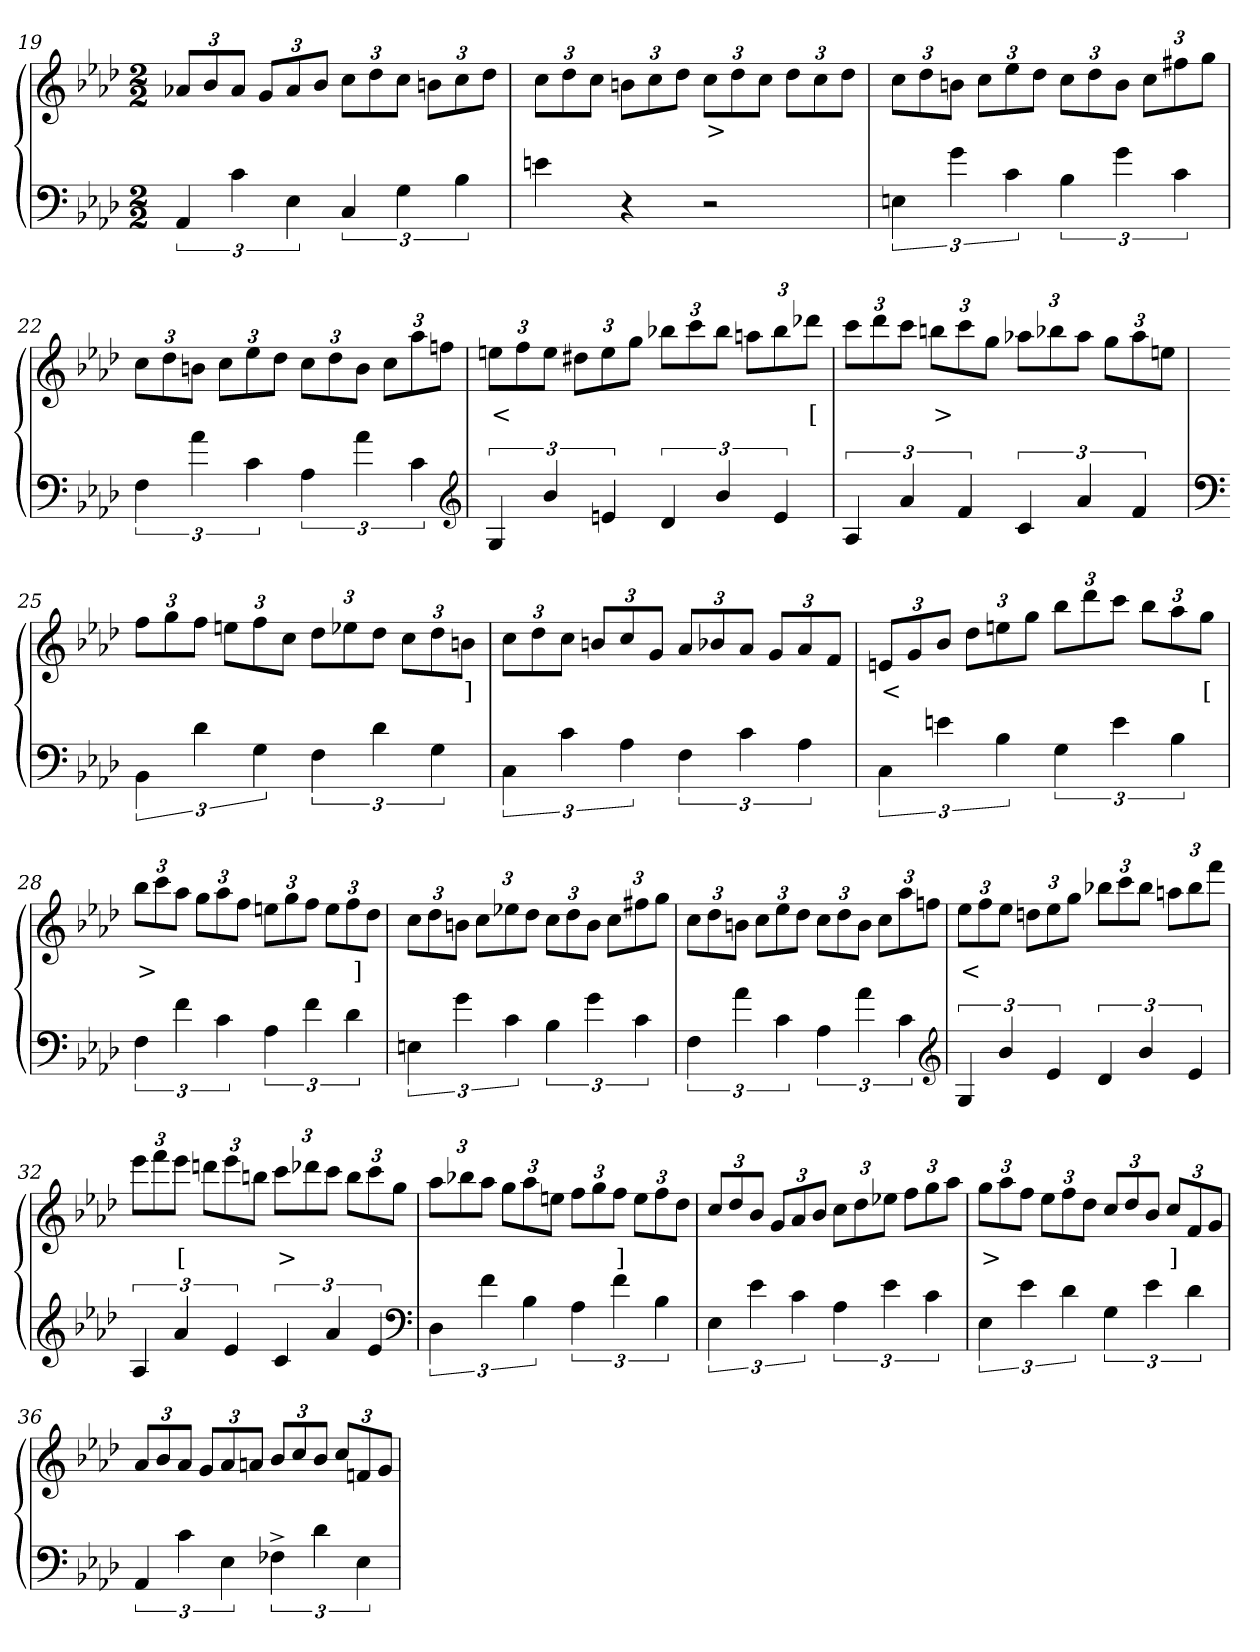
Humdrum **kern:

**kern	**kern	**text
*part2	*part1	*part1
*staff2	*staff1	*staff1
*clefF4	*clefG2	*
*k[b-e-a-d-]	*k[b-e-a-d-]	*
*M2/2	*M2/2	*
=19	=19	=19
6AA-	12a-XL	.
.	12b-	.
6c	12a-J	.
.	12gL	.
6E-	12a-	.
.	12b-J	.
6C	12ccL	.
.	12dd-	.
6G	12ccJ	.
.	12bnL	.
6B-	12cc	.
.	12dd-J	.
=20	=20	=20
4en	12ccL	.
.	12dd-	.
.	12ccJ	.
4r	12bnL	.
.	12cc	.
.	12dd-J	.
2r	12ccL	>
.	12dd-	.
.	12ccJ	.
.	12dd-L	.
.	12cc	.
.	12dd-J	.
=21	=21	=21
6En	12ccL	.
.	12dd-	.
6g	12bnJ	.
.	12ccL	.
6c	12ee-	.
.	12dd-J	.
6B-	12ccL	.
.	12dd-	.
6g	12bJ	.
.	12ccL	.
6c	12ff#X	.
.	12ggJ	.
=22	=22	=22
6F	12ccL	.
.	12dd-	.
6a-	12bnJ	.
.	12ccL	.
6c	12ee-	.
.	12dd-J	.
6A-	12ccL	.
.	12dd-	.
6a-	12bJ	.
.	12ccL	.
6c	12aa-	.
.	12ffnJ	.
*clefG2	*	*
=23	=23	=23
6G	12eenL	<
.	12ff	.
6b-/	12eeJ	.
.	12dd#XL	.
6en	12ee	.
.	12ggJ	.
6d-	12bb-XL	.
.	12ccc	.
6b-/	12bb-J	.
.	12aanL	.
6e	12bb-	.
.	12ddd-XJ	[
=24	=24	=24
6A-	12cccL	.
.	12ddd-	.
6a-	12cccJ	.
.	12bbnL	>
6f	12ccc	.
.	12ggJ	.
6c	12aa-XL	.
.	12bb-X	.
6a-	12aa-J	.
.	12ggL	.
6f	12aa-	.
.	12eenJ	.
=25	=25	=25
*clefF4	*	*
6BB-\	12ffL	.
.	12gg	.
6d-	12ffJ	.
.	12eenL	.
6G	12ff	.
.	12ccJ	.
6F	12dd-L	.
.	12ee-X	.
6d-	12dd-J	.
.	12ccL	.
6G	12dd-	.
.	12bnJ	]
=26	=26	=26
6C\	12ccL	.
.	12dd-	.
6c	12ccJ	.
.	12bnL	.
6A-	12cc	.
.	12gJ	.
6F	12a-L	.
.	12b-X	.
6c	12a-J	.
.	12gL	.
6A-	12a-	.
.	12fJ	.
=27	=27	=27
6C\	12enL	<
.	12g	.
6en	12b-J	.
.	12dd-L	.
6B-	12een	.
.	12ggJ	.
6G	12bb-L	.
.	12ddd-	.
6e	12cccJ	.
.	12bb-L	.
6B-	12aa-	.
.	12ggJ	[
=28	=28	=28
6F	12bb-L	>
.	12ccc	.
6f	12aa-J	.
.	12ggL	.
6c	12aa-	.
.	12ffJ	.
6A-	12eenL	.
.	12gg	.
6f	12ffJ	.
.	12eeL	.
6d-	12ff	.
.	12dd-J	]
=29	=29	=29
6En	12ccL	.
.	12dd-	.
6g	12bnJ	.
.	12ccL	.
6c	12ee-X	.
.	12dd-J	.
6B-	12ccL	.
.	12dd-	.
6g	12bJ	.
.	12ccL	.
6c	12ff#X	.
.	12ggJ	.
=30	=30	=30
6F	12ccL	.
.	12dd-	.
6a-	12bnJ	.
.	12ccL	.
6c	12ee-	.
.	12dd-J	.
6A-	12ccL	.
.	12dd-	.
6a-	12bJ	.
.	12ccL	.
6c	12aa-	.
.	12ffnJ	.
*clefG2	*	*
=31	=31	=31
6G	12ee-L	<
.	12ff	.
6b-/	12ee-J	.
.	12ddnL	.
6e-	12ee-	.
.	12ggJ	.
6d-	12bb-XL	.
.	12ccc	.
6b-/	12bb-J	.
.	12aanL	.
6e-	12bb-	.
.	12fffJ	.
=32	=32	=32
6A-	12eee-L	.
.	12fff	.
6a-	12eee-J	[
.	12dddnL	.
6e-	12eee-	.
.	12bbnJ	.
6c	12cccL	>
.	12ddd-X	.
6a-	12cccJ	.
.	12bbL	.
6e-	12ccc	.
.	12ggJ	.
*clefF4	*	*
=33	=33	=33
6D-	12aa-L	.
.	12bb-X	.
6f	12aa-J	.
.	12ggL	.
6B-	12aa-	.
.	12eenJ	.
6A-	12ffL	.
.	12gg	.
6f	12ffJ	]
.	12eeL	.
6B-	12ff	.
.	12dd-J	.
=34	=34	=34
6E-	12cc/L	.
.	12dd-	.
6e-	12b-J	.
.	12gL	.
6c	12a-	.
.	12b-J	.
6A-	12ccL	.
.	12dd-	.
6e-	12ee-XJ	.
.	12ffL	.
6c	12gg	.
.	12aa-J	.
=35	=35	=35
6E-	12ggL	>
.	12aa-	.
6e-	12ffJ	.
.	12ee-L	.
6d-	12ff	.
.	12dd-J	.
6G	12ccL	.
.	12dd-/	.
6e-	12b-J	.
.	12ccL	]
6d-	12f	.
.	12gJ	.
=36	=36	=36
6AA-	12a-L	.
.	12b-	.
6c	12a-J	.
.	12gL	.
6E-	12a-	.
.	12anJ	.
6F-X^>	12b-/L	.
.	12cc	.
6d-	12b-J	.
.	12ccL	.
6E-	12fn	.
.	12gJ	.
=	=	=
*-	*-	*-
